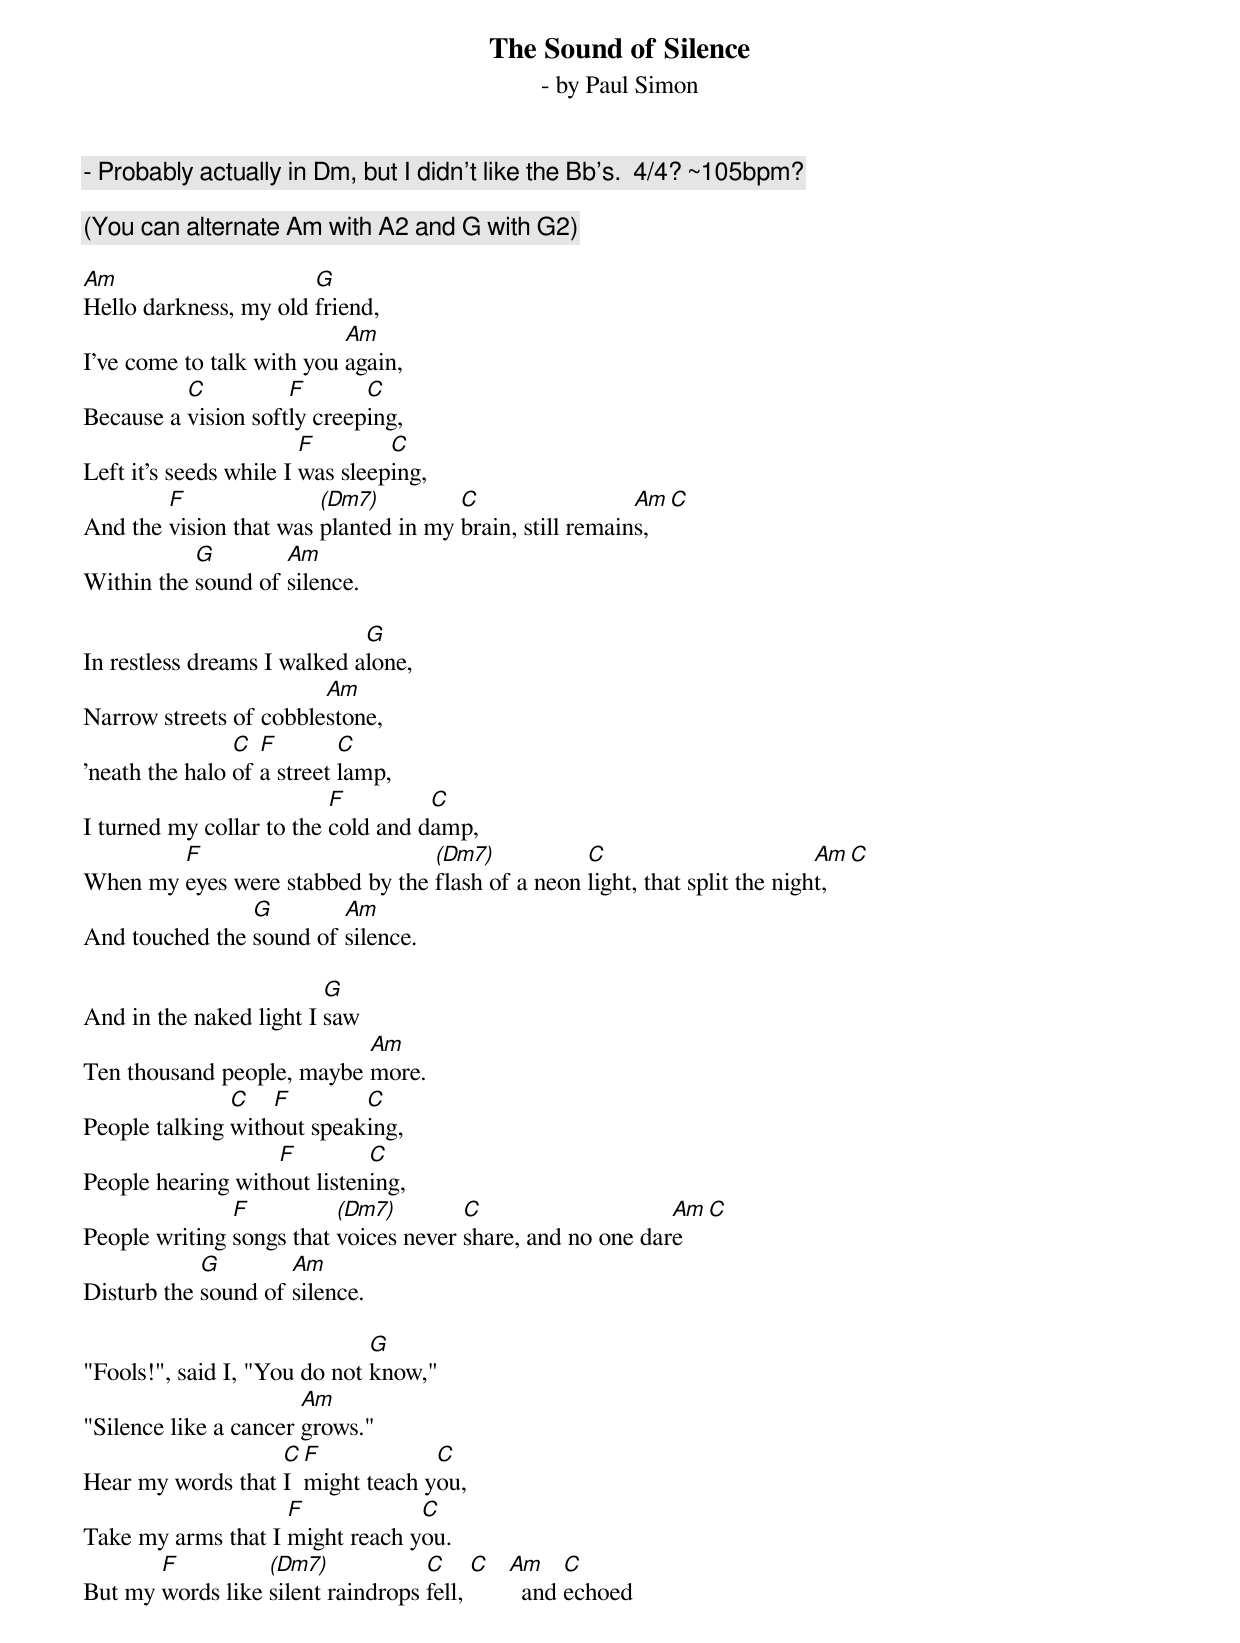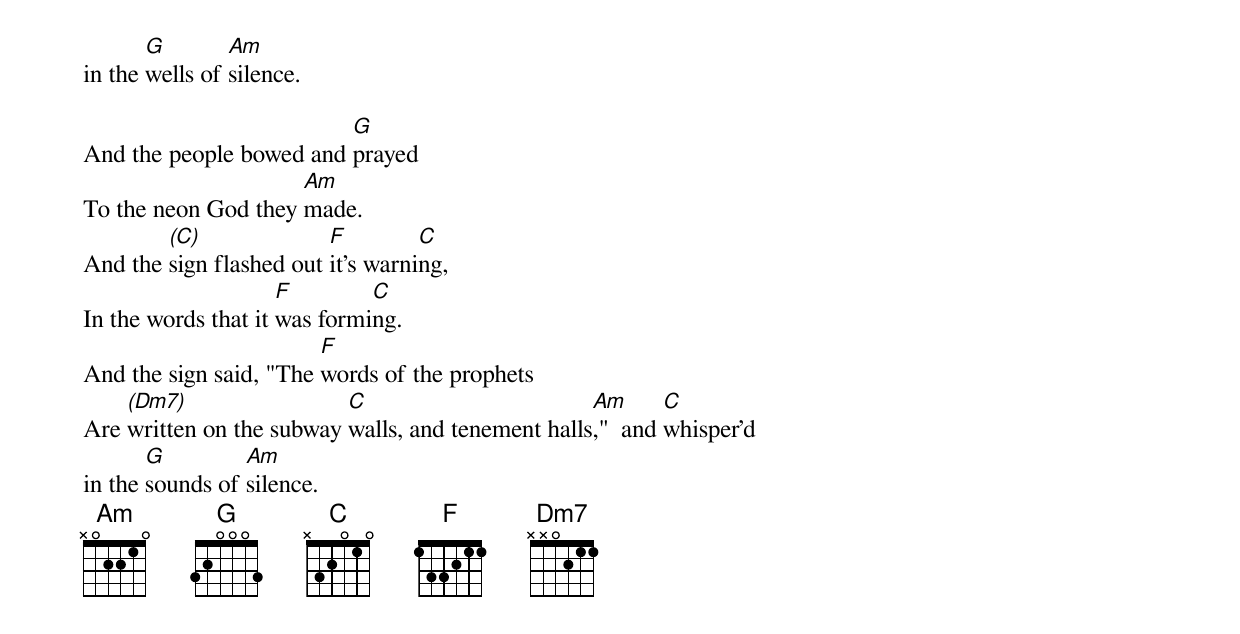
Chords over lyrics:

The Sound of Silence
 - by Paul Simon
 - Probably actually in Dm, but I didn't like the Bb's.  4/4? ~105bpm?

(You can alternate Am with A2 and G with G2)

Am                     G
Hello darkness, my old friend,
                           Am
I've come to talk with you again,
          C          F       C
Because a vision softly creeping,
                        F        C
Left it's seeds while I was sleeping,
        F               (Dm7)         C                  Am C
And the vision that was planted in my brain, still remains,
           G        Am
Within the sound of silence.

                             G
In restless dreams I walked alone,
                        Am
Narrow streets of cobblestone,
                C  F        C
'neath the halo of a street lamp,
                          F         C
I turned my collar to the cold and damp,
        F                        (Dm7)           C                         Am C
When my eyes were stabbed by the flash of a neon light, that split the night,
                G        Am
And touched the sound of silence.

                         G
And in the naked light I saw
                           Am
Ten thousand people, maybe more.
               C   F        C
People talking without speaking,
                   F         C
People hearing without listening,
               F          (Dm7)        C                    Am C
People writing songs that voices never share, and no one dare
            G        Am
Disturb the sound of silence.

                              G
"Fools!", said I, "You do not know,"
                       Am
"Silence like a cancer grows."
                   C F            C
Hear my words that I might teach you,
                    F            C
Take my arms that I might reach you.
       F          (Dm7)            C     C  Am    C
But my words like silent raindrops fell,      and echoed
       G        Am
in the wells of silence.

                         G
And the people bowed and prayed
                     Am
To the neon God they made.
        (C)              F         C
And the sign flashed out it's warning,
                     F        C
In the words that it was forming.
                        F
And the sign said, "The words of the prophets
    (Dm7)                 C                        Am      C
Are written on the subway walls, and tenement halls,"  and whisper'd
       G         Am
in the sounds of silence.
